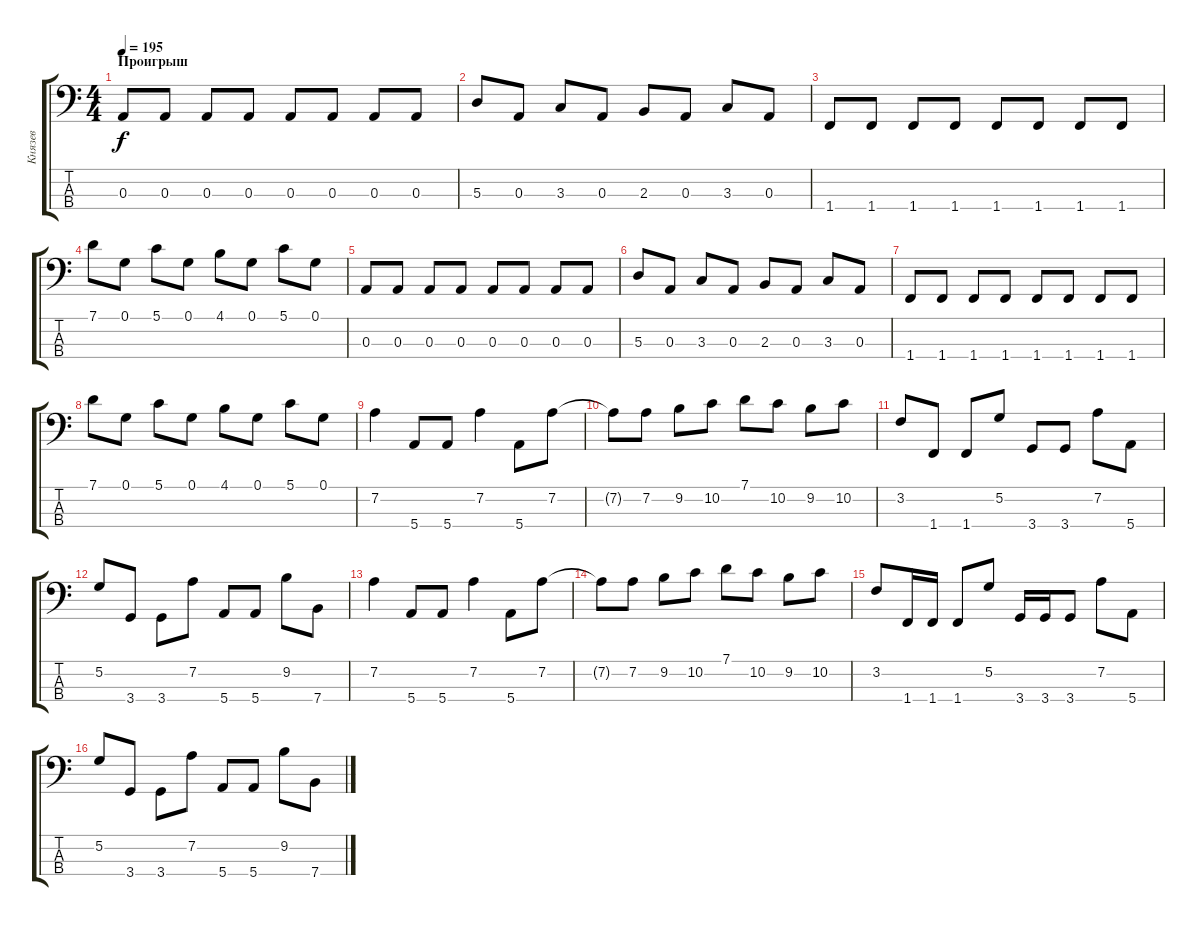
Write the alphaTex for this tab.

\track ("Князев" "Князев") {instrument electricbassfinger}
\staff {score tabs}
\tuning (G2 D2 A1 E1) {hide}
\ts (4 4)
\section ("" "Проигрыш")
\tempo 195
\clef f4
\ks c
0.3.8{dy f} 0.3.8 0.3.8 0.3.8 0.3.8 0.3.8 0.3.8 0.3.8 |
5.3.8 0.3.8 3.3.8 0.3.8 2.3.8 0.3.8 3.3.8 0.3.8 |
1.4.8 1.4.8 1.4.8 1.4.8 1.4.8 1.4.8 1.4.8 1.4.8 |
7.1.8 0.1.8 5.1.8 0.1.8 4.1.8 0.1.8 5.1.8 0.1.8 |
0.3.8 0.3.8 0.3.8 0.3.8 0.3.8 0.3.8 0.3.8 0.3.8 |
5.3.8 0.3.8 3.3.8 0.3.8 2.3.8 0.3.8 3.3.8 0.3.8 |
1.4.8 1.4.8 1.4.8 1.4.8 1.4.8 1.4.8 1.4.8 1.4.8 |
7.1.8 0.1.8 5.1.8 0.1.8 4.1.8 0.1.8 5.1.8 0.1.8 |
7.2.4 5.4.8 5.4.8 7.2.4 5.4.8 7.2.8 |
7.2{t}.8 7.2.8 9.2.8 10.2.8 7.1.8 10.2.8 9.2.8 10.2.8 |
3.2.8 1.4.8 1.4.8 5.2.8 3.4.8 3.4.8 7.2.8 5.4.8 |
5.2.8 3.4.8 3.4.8 7.2.8 5.4.8 5.4.8 9.2.8 7.4.8 |
7.2.4 5.4.8 5.4.8 7.2.4 5.4.8 7.2.8 |
7.2{t}.8 7.2.8 9.2.8 10.2.8 7.1.8 10.2.8 9.2.8 10.2.8 |
3.2.8 1.4.16 1.4.16 1.4.8 5.2.8 3.4.16 3.4.16 3.4.8 7.2.8 5.4.8 |
5.2.8 3.4.8 3.4.8 7.2.8 5.4.8 5.4.8 9.2.8 7.4.8
